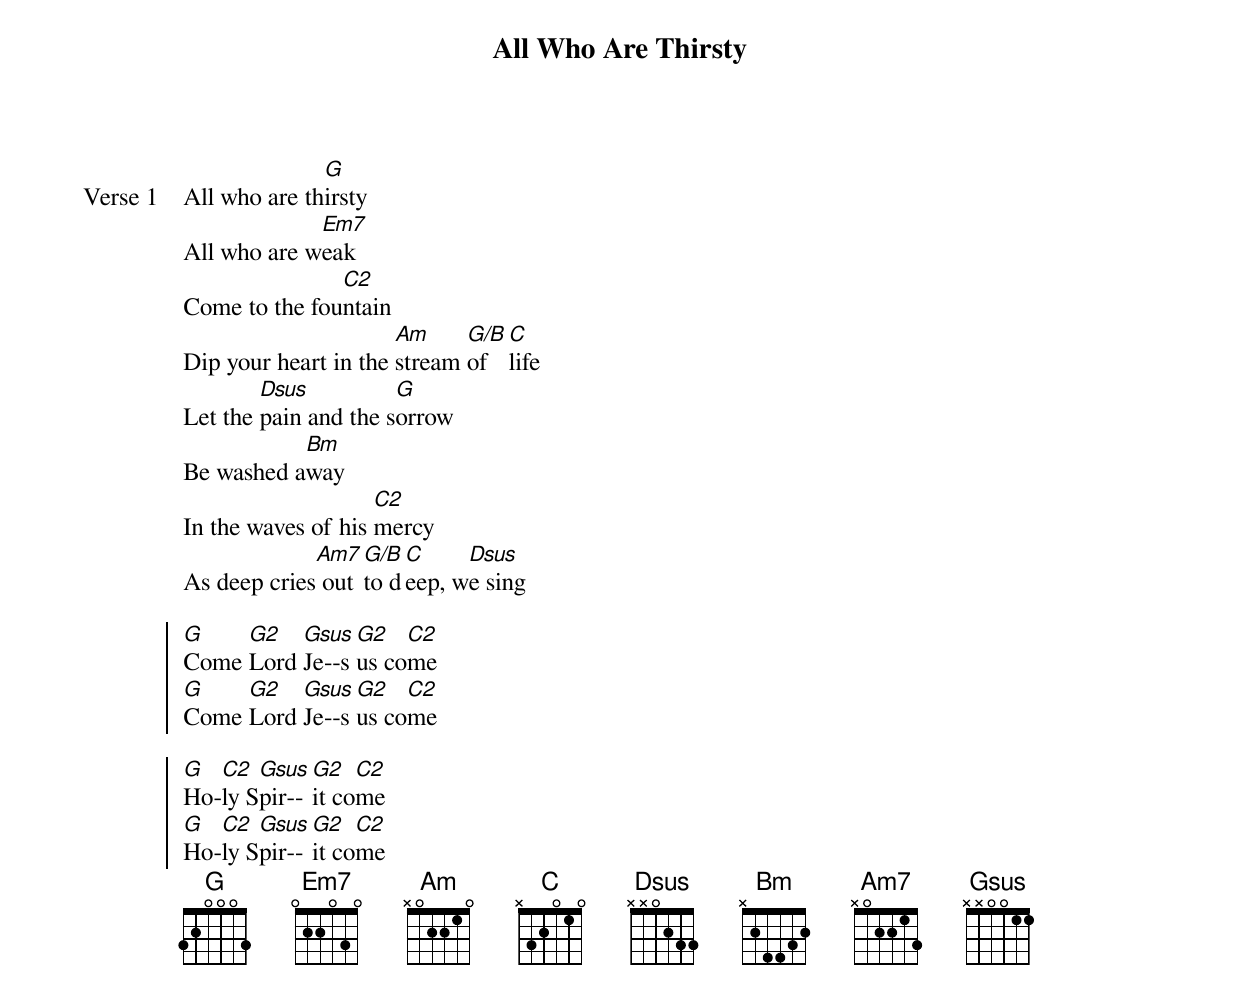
{title: All Who Are Thirsty}
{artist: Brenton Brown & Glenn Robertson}
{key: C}

{start_of_verse: Verse 1}
All who are th[G]irsty
All who are w[Em7]eak
Come to the fou[C2]ntain
Dip your heart in the [Am]stream [G/B]of [C]life
Let the [Dsus]pain and the s[G]orrow
Be washed a[Bm]way
In the waves of his [C2]mercy
As deep cries[Am7] out [G/B]to d[C]eep, w[Dsus]e sing
{end_of_verse}

{start_of_chorus}
[G]Come [G2]Lord [Gsus]Je--s[G2]us co[C2]me
[G]Come [G2]Lord [Gsus]Je--s[G2]us co[C2]me
{end_of_chorus}

{start_of_chorus}
[G]Ho-[C2]ly S[Gsus]pir--[G2]it co[C2]me
[G]Ho-[C2]ly S[Gsus]pir--[G2]it co[C2]me
{end_of_chorus}
